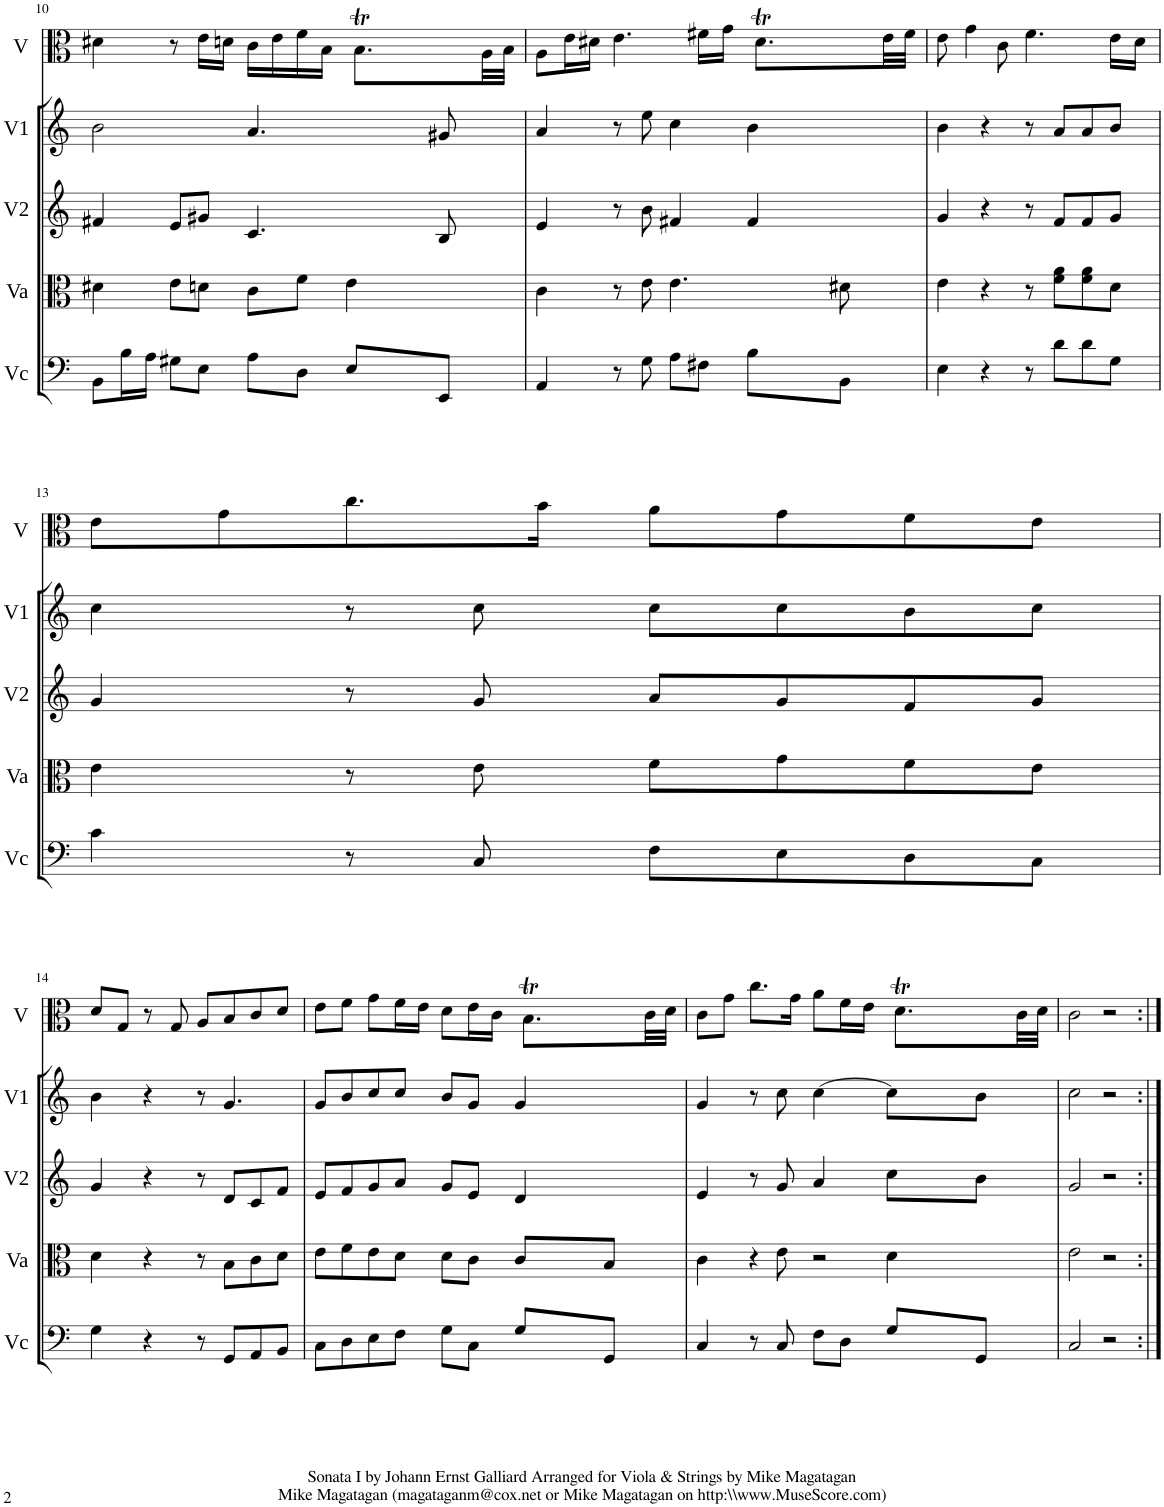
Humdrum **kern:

**kern	**kern	**kern	**kern	**kern
*part5	*part4	*part3	*part2	*part1
*staff5	*staff4	*staff3	*staff2	*staff1
*I"Cello	*I"Viola	*I"Violin 2	*I"Violin 1	*I"Viola
*	*I'Va	*I'V2	*I'V1	*I'V
!!LO:PB:g=z
*clefF4	*clefC3	*clefG2	*clefG2	*clefC3
*k[]	*k[]	*k[]	*k[]	*k[]
*M4/4	*M4/4	*M4/4	*M4/4	*M4/4
*met(c)	*met(c)	*met(c)	*met(c)	*met(c)
=10	=10	=10	=10	=10
*	*	*	*	*^
8BB\L	4d#X\	4f#X/	2b\	4d#X\	2.ryy
16B\L	.	.	.	.	.
16A\JJ	.	.	.	.	.
8G#X\L	8e\L	8e/L	.	8r	.
8E\J	8dn\J	8g#X/J	.	16e\LL	.
.	.	.	.	16dn\JJ	.
8A\L	8c\L	4.c/	4.a/	16c\LL	.
.	.	.	.	16e\	.
8D\J	8f\J	.	.	16f\	.
.	.	.	.	16B\JJ	.
8E/L	4e\	.	.	8.Bt\L	32c!
.	.	.	.	.	32B!
.	.	.	.	.	32c!
.	.	.	.	.	32B!
8EE/J	.	8B/	8g#X/	.	32c!
.	.	.	.	.	32B!
.	.	.	.	32A\LL	16ryy
.	.	.	.	32B\JJJ	.
=11	=11	=11	=11	=11	=11
4AA/	4c\	4e/	4a/	8A\L	2.ryy
.	.	.	.	16e\L	.
.	.	.	.	16d#X\JJ	.
8r	8r	8r	8r	4.e\	.
8G\	8e\	8b\	8ee\	.	.
8A\L	4.e\	4f#X/	4cc\	.	.
8F#X\J	.	.	.	16f#X\LL	.
.	.	.	.	16g\JJ	.
8B\L	.	4f#/	4b\	8.d#t\L	32e!
.	.	.	.	.	32d#!
.	.	.	.	.	32e!
.	.	.	.	.	32d#!
8BB\J	8d#X\	.	.	.	32e!
.	.	.	.	.	32d#!
.	.	.	.	32e\LL	16ryy
.	.	.	.	32f#\JJJ	.
*	*	*	*	*v	*v
=12	=12	=12	=12	=12
4E\	4e\	4g/	4b\	8e\
.	.	.	.	4g\
4r	4r	4r	4r	.
.	.	.	.	8c\
8r	8r	8r	8r	4.f\
8d\L	8f\ 8a\L	8f/L	8a/L	.
8d\	8f\ 8a\	8f/	8a/	.
8G\J	8d\J	8g/J	8b/J	16e\LL
.	.	.	.	16d\JJ
!!LO:LB:g=z
=13	=13	=13	=13	=13
4c\	4e\	4g/	4cc\	8e\L
.	.	.	.	8g\
8r	8r	8r	8r	8.cc\
8C/	8e\	8g/	8cc\	.
.	.	.	.	16b\Jk
8F\L	8f\L	8a/L	8cc\L	8a\L
8E\	8g\	8g/	8cc\	8g\
8D\	8f\	8f/	8b\	8f\
8C\J	8e\J	8g/J	8cc\J	8e\J
!!LO:LB:g=z
=14	=14	=14	=14	=14
4G\	4d\	4g/	4b\	8d/L
.	.	.	.	8G/J
4r	4r	4r	4r	8r
.	.	.	.	8G/
8r	8r	8r	8r	8A/L
8GG/L	8B\L	8d/L	4.g/	8B/
8AA/	8c\	8c/	.	8c/
8BB/J	8d\J	8f/J	.	8d/J
=15	=15	=15	=15	=15
*	*	*	*	*^
8C\L	8e\L	8e/L	8g/L	8e\L	2.ryy
8D\	8f\	8f/	8b/	8f\J	.
8E\	8e\	8g/	8cc/	8g\L	.
8F\J	8d\J	8a/J	8cc/J	16f\L	.
.	.	.	.	16e\JJ	.
8G\L	8d\L	8g/L	8b/L	8d\L	.
8C\J	8c\J	8e/J	8g/J	16e\L	.
.	.	.	.	16c\JJ	.
8G/L	8c/L	4d/	4g/	8.Bt\L	32c!
.	.	.	.	.	32B!
.	.	.	.	.	32c!
.	.	.	.	.	32B!
8GG/J	8B/J	.	.	.	32A!
.	.	.	.	.	32B!
.	.	.	.	32c\LL	16ryy
.	.	.	.	32d\JJJ	.
=16	=16	=16	=16	=16	=16
4C/	4c\	4e/	4g/	8c\L	2.ryy
.	.	.	.	8g\J	.
8r	4r	8r	8r	8.cc\L	.
8C/	.	8g/	8cc\	.	.
.	.	.	.	16g\Jk	.
8F\L	8e\	4a/	[4cc\	8a\L	.
8D\J	2r	.	.	16f\L	.
.	.	.	.	16e\JJ	.
8G/L	.	8cc\L	8cc\L]	8.dT\L	32e!
.	.	.	.	.	32d!
.	.	.	.	.	32e!
.	.	.	.	.	32d!
8GG/J	.	8b\J	8b\J	.	32e!
.	.	.	.	.	32d!
.	.	.	.	32c\LL	16ryy
.	.	.	.	32d\JJJ	.
4.ryy	.	4.ryy	4.ryy	4.ryy	4.ryy
.	4d\	.	.	.	.
*	*	*	*	*v	*v
=17	=17	=17	=17	=17
2C/	2e\	2g/	2cc\	2c\
2r	2r	2r	2r	2r
=:|!	=:|!	=:|!	=:|!	=:|!
*-	*-	*-	*-	*-
